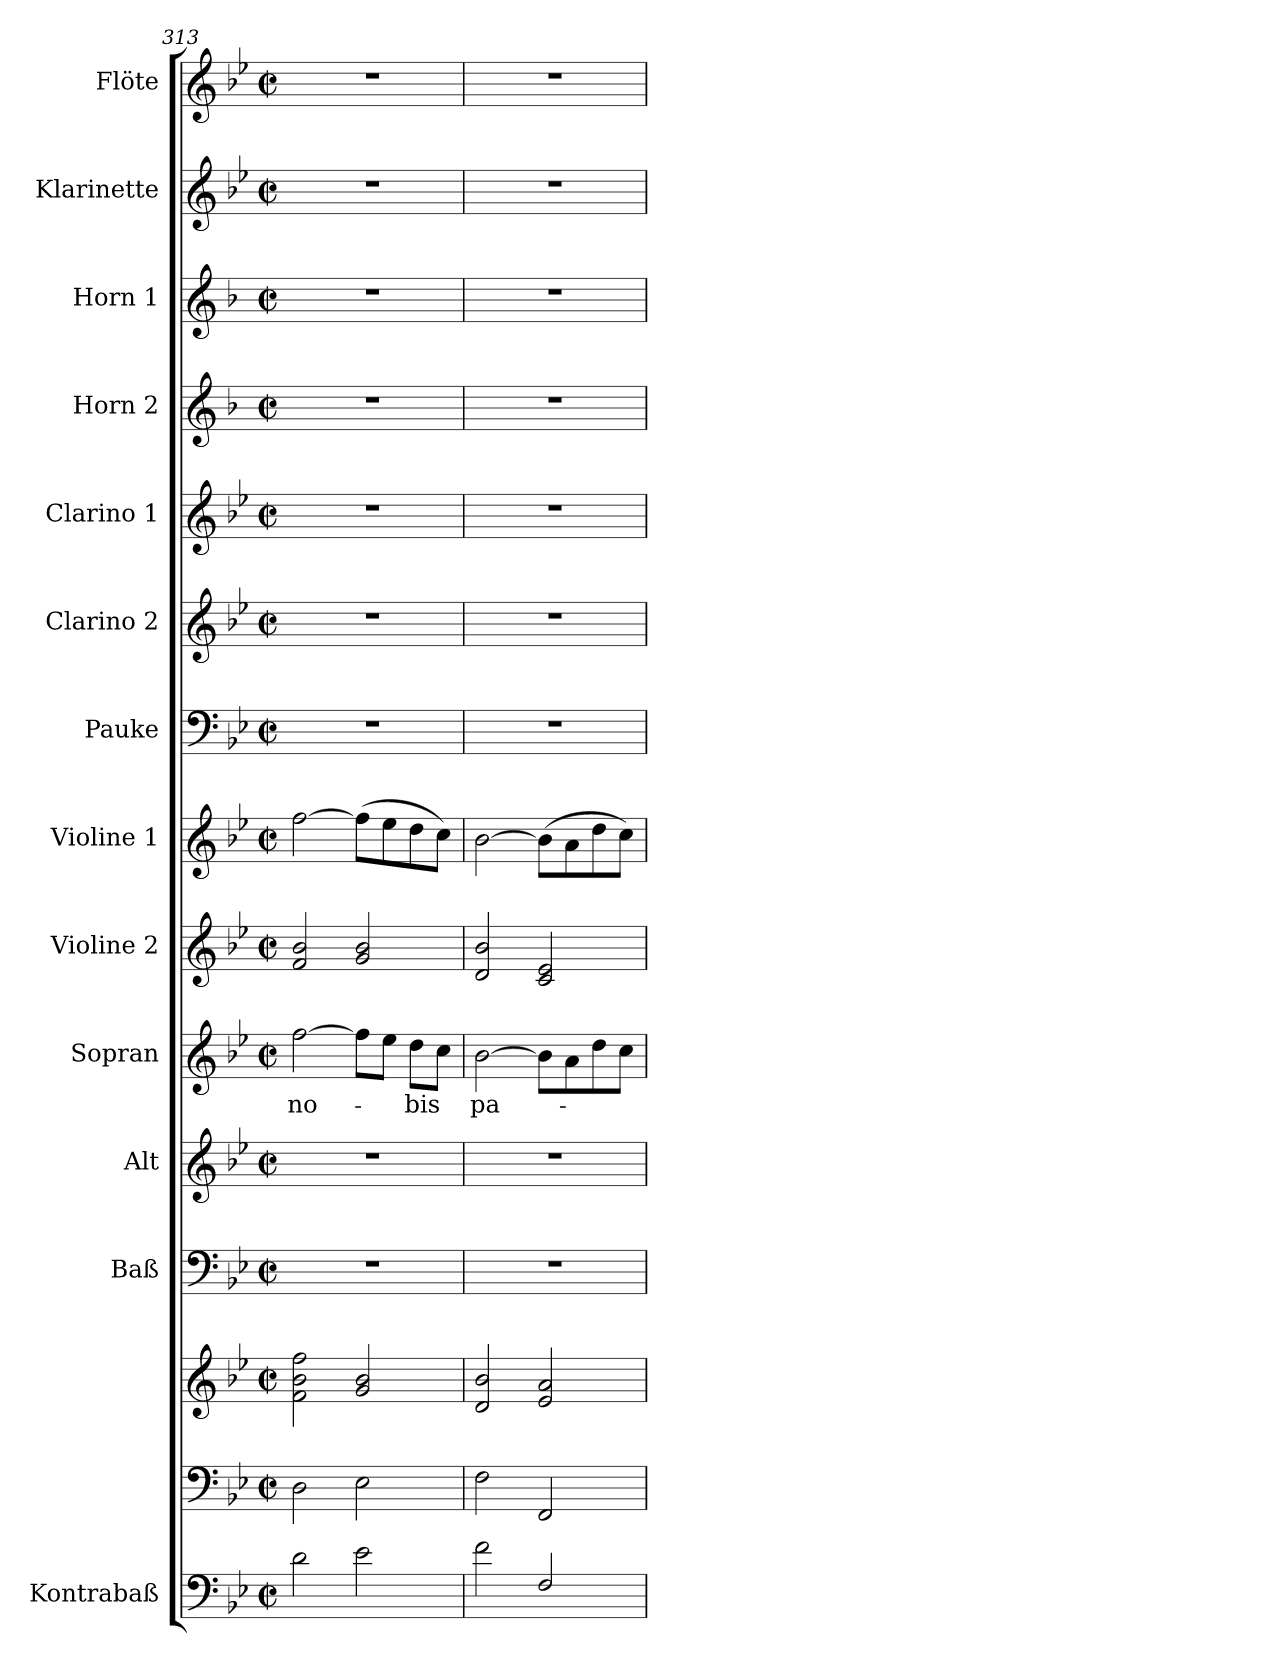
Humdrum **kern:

**kern	**kern	**kern	**kern	**kern	**kern	**text	**kern	**kern	**kern	**kern	**kern	**kern	**kern	**kern	**kern
*part14	*part13	*part13	*part12	*part11	*part10	*part10	*part9	*part8	*part7	*part6	*part5	*part4	*part3	*part2	*part1
*staff15	*staff14	*staff13	*staff12	*staff11	*staff10	*staff10	*staff9	*staff8	*staff7	*staff6	*staff5	*staff4	*staff3	*staff2	*staff1
*I"Kontrabaß	*	*	*I"Baß	*I"Alt	*I"Sopran	*	*I"Violine 2	*I"Violine 1	*I"Pauke	*I"Clarino 2	*I"Clarino 1	*I"Horn 2	*I"Horn 1	*I"Klarinette	*I"Flöte
*I'Kb	*	*	*I'Baß	*I'Alt	*I'Sop	*	*I'Vln. 2	*I'Vln. 1	*I'Pk.	*	*	*I'Hrn. 2	*I'Hrn. 1	*	*I'Fl.
*clefF4	*clefF4	*clefG2	*clefF4	*clefG2	*clefG2	*	*clefG2	*clefG2	*clefF4	*clefG2	*clefG2	*clefG2	*clefG2	*clefG2	*clefG2
*ITrd7c12	*	*	*	*	*	*	*	*	*	*ITrd7c12	*ITrd7c12	*ITrd4c7	*ITrd4c7	*	*
*k[b-e-]	*k[b-e-]	*k[b-e-]	*k[b-e-]	*k[b-e-]	*k[b-e-]	*	*k[b-e-]	*k[b-e-]	*k[b-e-]	*k[b-e-]	*k[b-e-]	*k[b-e-]	*k[b-e-]	*k[b-e-]	*k[b-e-]
*B-:	*B-:	*B-:	*B-:	*B-:	*B-:	*	*B-:	*B-:	*B-:	*B-:	*B-:	*B-:	*B-:	*B-:	*B-:
*M2/2	*M2/2	*M2/2	*M2/2	*M2/2	*M2/2	*	*M2/2	*M2/2	*M2/2	*M2/2	*M2/2	*M2/2	*M2/2	*M2/2	*M2/2
*met(c|)	*met(c|)	*met(c|)	*met(c|)	*met(c|)	*met(c|)	*	*met(c|)	*met(c|)	*met(c|)	*met(c|)	*met(c|)	*met(c|)	*met(c|)	*met(c|)	*met(c|)
=313	=313	=313	=313	=313	=313	=313	=313	=313	=313	=313	=313	=313	=313	=313	=313
!	!	!	!	!	!	!LO:LY:b	!	!	!	!	!	!	!	!	!
2D\	2D\	2f\ 2b-\ 2ff\	1r	1r	[2ff\	no-	2f/ 2b-/	[2ff\	1r	1r	1r	1r	1r	1r	1r
2E-\	2E-\	2g/ 2b-/	.	.	8ff\L]	.	2g/ 2b-/	(>8ff\L]	.	.	.	.	.	.	.
.	.	.	.	.	8ee-\J	.	.	8ee-\	.	.	.	.	.	.	.
!	!	!	!	!	!	!LO:LY:b	!	!	!	!	!	!	!	!	!
.	.	.	.	.	8dd\L	-bis	.	8dd\	.	.	.	.	.	.	.
.	.	.	.	.	8cc\J	.	.	8cc\J)	.	.	.	.	.	.	.
=314	=314	=314	=314	=314	=314	=314	=314	=314	=314	=314	=314	=314	=314	=314	=314
!	!	!	!	!	!	!LO:LY:b	!	!	!	!	!	!	!	!	!
2F\	2F\	2d/ 2b-/	1r	1r	[2b-\	pa-	2d/ 2b-/	[2b-\	1r	1r	1r	1r	1r	1r	1r
2FF/	2FF/	2e-/ 2a/	.	.	8b-\L]	.	2c/ 2e-/	(>8b-\L]	.	.	.	.	.	.	.
.	.	.	.	.	8a\	.	.	8a\	.	.	.	.	.	.	.
.	.	.	.	.	8dd\	.	.	8dd\	.	.	.	.	.	.	.
.	.	.	.	.	8cc\J	.	.	8cc\J)	.	.	.	.	.	.	.
=	=	=	=	=	=	=	=	=	=	=	=	=	=	=	=
*-	*-	*-	*-	*-	*-	*-	*-	*-	*-	*-	*-	*-	*-	*-	*-
